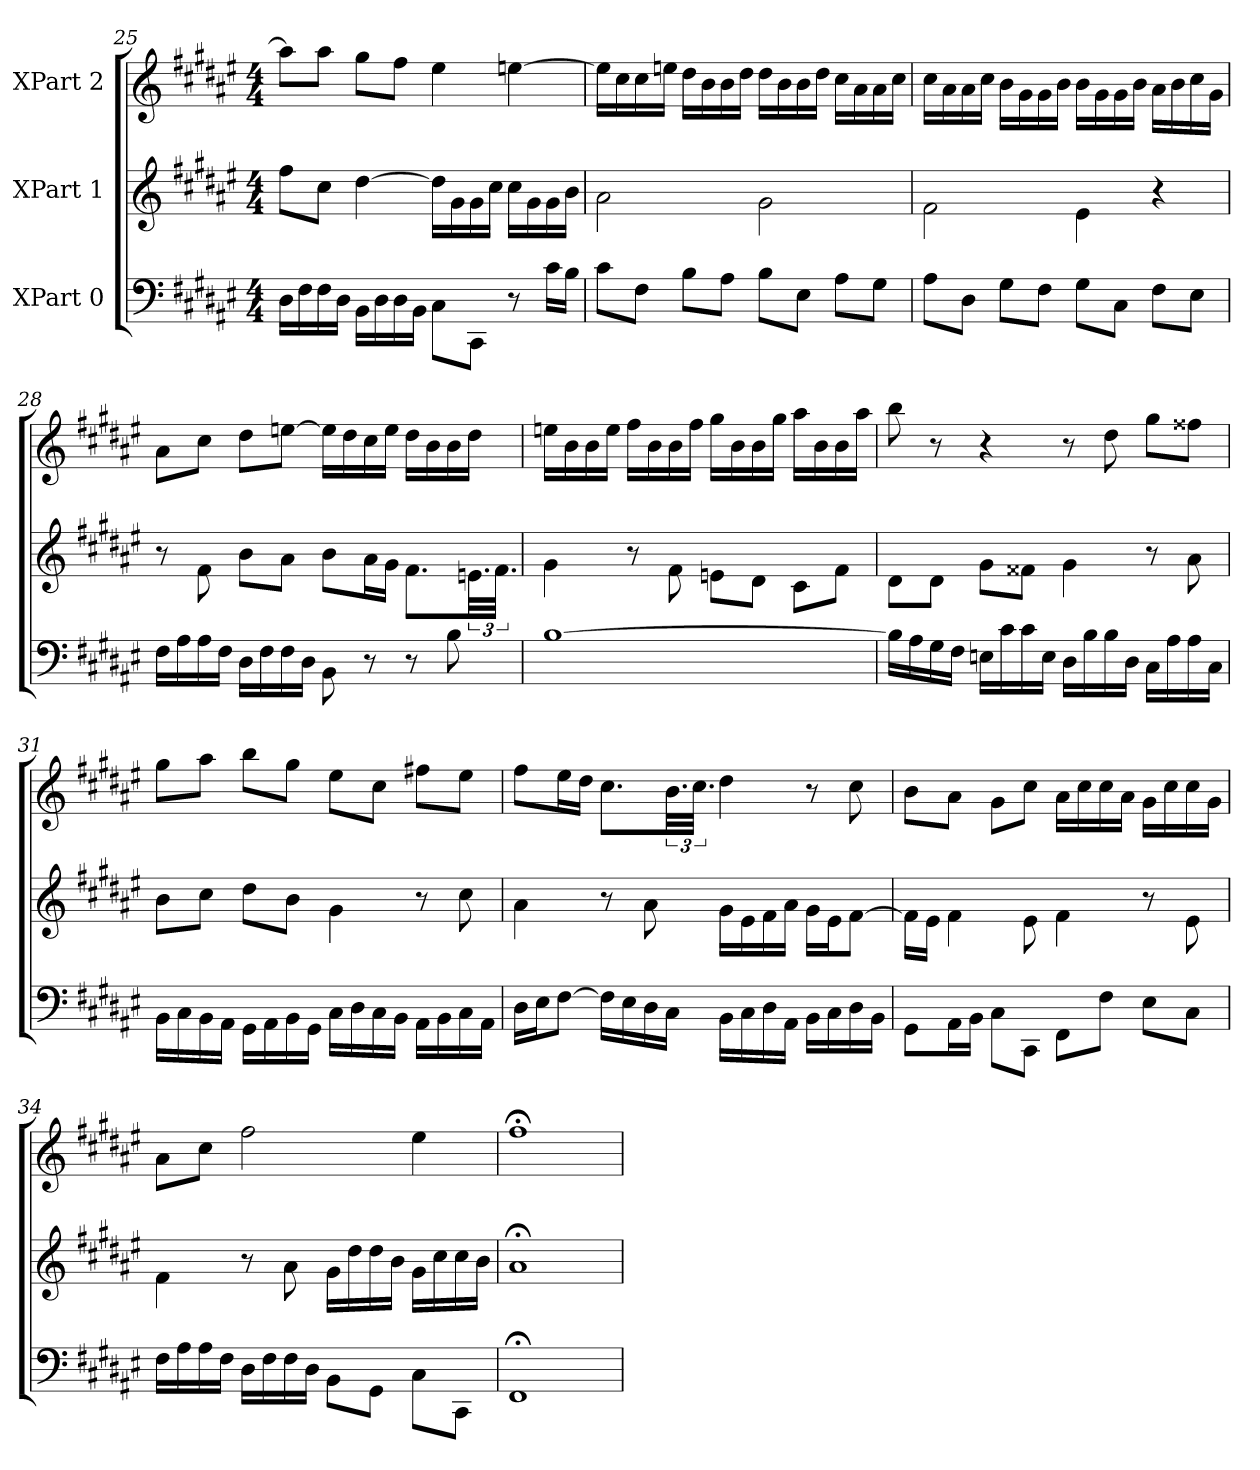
**kern	**kern	**kern
*part3	*part2	*part1
*staff3	*staff2	*staff1
*I"XPart 0	*I"XPart 1	*I"XPart 2
*clefF4	*clefG2	*clefG2
*k[f#c#g#d#a#e#]	*k[f#c#g#d#a#e#]	*k[f#c#g#d#a#e#]
*M4/4	*M4/4	*M4/4
=25	=25	=25
16D#\L	8ff#\L	8aa#\L]
16F#\	.	.
16F#\	8cc#\J	8aa#\J
16D#\J	.	.
16BB\L	[4dd#\	8gg#\L
16D#\	.	.
16D#\	.	8ff#\J
16BB\J	.	.
8C#\L	16dd#\L]	4ee#\
.	16g#\	.
8CC#\J	16g#\	.
.	16cc#\J	.
8r	16cc#\L	[4een\
.	16g#\	.
16c#\L	16g#\	.
16B\J	16b\J	.
=26	=26	=26
8c#\L	2a#\	16een\L]
.	.	16cc#\
8F#\J	.	16cc#\
.	.	16ee\J
8B\L	.	16dd#\L
.	.	16b\
8A#\J	.	16b\
.	.	16dd#\J
8B\L	2g#\	16dd#\L
.	.	16b\
8E#\J	.	16b\
.	.	16dd#\J
8A#\L	.	16cc#\L
.	.	16a#\
8G#\J	.	16a#\
.	.	16cc#\J
=27	=27	=27
8A#\L	2f#\	16cc#\L
.	.	16a#\
8D#\J	.	16a#\
.	.	16cc#\J
8G#\L	.	16b\L
.	.	16g#\
8F#\J	.	16g#\
.	.	16b\J
8G#\L	4e#\	16b\L
.	.	16g#\
8C#\J	.	16g#\
.	.	16b\J
8F#\L	4r	16a#\L
.	.	16b\
8E#\J	.	16cc#\
.	.	16g#\J
=28	=28	=28
16F#\L	8r	8a#\L
16A#\	.	.
16A#\	8f#\	8cc#\J
16F#\J	.	.
16D#\L	8b\L	8dd#\L
16F#\	.	.
16F#\	8a#\J	[8een\J
16D#\J	.	.
8BB\	8b\L	16ee\L]
.	.	16dd#\
8r	16a#\	16cc#\
.	16g#\J	16ee\J
8r	8.f#\L	16dd#\L
.	.	16b\
8B\	.	16b\
.	48.en\	16dd#\J
.	48.f#\J	.
=29	=29	=29
[1B\	4g#\	16een\L
.	.	16b\
.	.	16b\
.	.	16ee\J
.	8r	16ff#\L
.	.	16b\
.	8f#\	16b\
.	.	16ff#\J
.	8en\L	16gg#\L
.	.	16b\
.	8d#\J	16b\
.	.	16gg#\J
.	8c#\L	16aa#\L
.	.	16b\
.	8f#\J	16b\
.	.	16aa#\J
=30	=30	=30
16B\L]	8d#\L	8bb\
16A#\	.	.
16G#\	8d#\J	8r
16F#\J	.	.
16En\L	8g#\L	4r
16c#\	.	.
16c#\	8f##X\J	.
16E\J	.	.
16D#\L	4g#\	8r
16B\	.	.
16B\	.	8dd#\
16D#\J	.	.
16C#\L	8r	8gg#\L
16A#\	.	.
16A#\	8a#\	8ff##X\J
16C#\J	.	.
=31	=31	=31
16BB\L	8b\L	8gg#\L
16C#\	.	.
16BB\	8cc#\J	8aa#\J
16AA#\J	.	.
16GG#\L	8dd#\L	8bb\L
16AA#\	.	.
16BB\	8b\J	8gg#\J
16GG#\J	.	.
16C#\L	4g#\	8ee#\L
16D#\	.	.
16C#\	.	8cc#\J
16BB\J	.	.
16AA#\L	8r	8ff#X\L
16BB\	.	.
16C#\	8cc#\	8ee#\J
16AA#\J	.	.
=32	=32	=32
16D#\L	4a#\	8ff#\L
16E#\	.	.
[8F#\J	.	16ee#\
.	.	16dd#\J
16F#\L]	8r	8.cc#\L
16E#\	.	.
16D#\	8a#\	.
16C#\J	.	48.b\
.	.	48.cc#\J
16BB\L	16g#\L	4dd#\
16C#\	16e#\	.
16D#\	16f#\	.
16AA#\J	16a#\J	.
16BB\L	16g#\L	8r
16C#\	16e#\	.
16D#\	[8f#\J	8cc#\
16BB\J	.	.
=33	=33	=33
8GG#\L	16f#\L]	8b\L
.	16e#\J	.
16AA#\	4f#\	8a#\J
16BB\J	.	.
8C#\L	.	8g#\L
8CC#\J	8e#\	8cc#\J
8FF#\L	4f#\	16a#\L
.	.	16cc#\
8F#\J	.	16cc#\
.	.	16a#\J
8E#\L	8r	16g#\L
.	.	16cc#\
8C#\J	8e#\	16cc#\
.	.	16g#\J
=34	=34	=34
16F#\L	4f#\	8a#\L
16A#\	.	.
16A#\	.	8cc#\J
16F#\J	.	.
16D#\L	8r	2ff#\
16F#\	.	.
16F#\	8a#\	.
16D#\J	.	.
8BB\L	16g#\L	.
.	16dd#\	.
8GG#\J	16dd#\	.
.	16b\J	.
8C#\L	16g#\L	4ee#\
.	16cc#\	.
8CC#\J	16cc#\	.
.	16b\J	.
=35	=35	=35
1FF#;<\	1a#;<\	1ff#;<\
=	=	=
*-	*-	*-
